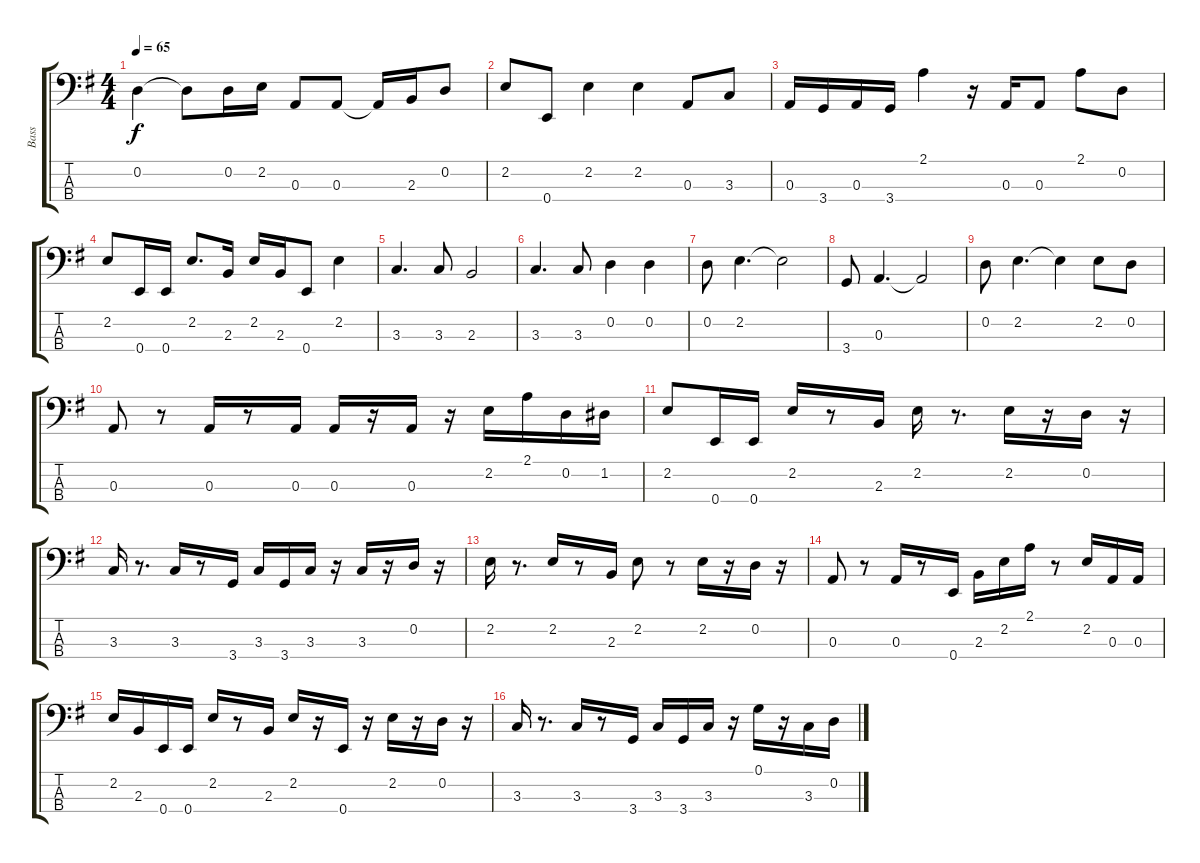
\track ("Bass" "Bass") {instrument electricbassfinger}
\staff {score tabs}
\tuning (G2 D2 A1 E1) {hide}
\ts (4 4)
\tempo 65
\clef f4
\ks g
0.2.4{dy f} 0.2{t}.8 0.2.16 2.2.16 0.3.8 0.3.8 0.3{t}.16 2.3.16 0.2.8 |
2.2.8 0.4.8 2.2.4 2.2.4 0.3.8 3.3.8 |
0.3.16 3.4.16 0.3.16 3.4.16 2.1.4 r.16 0.3.16 0.3.8 2.1.8 0.2.8 |
2.2.8 0.4.16 0.4.16 2.2.8{d} 2.3.16 2.2.16 2.3.16 0.4.8 2.2.4 |
3.3.4{d} 3.3.8 2.3.2 |
3.3.4{d} 3.3.8 0.2.4 0.2.4 |
0.2.8 2.2.4{d} 2.2{t}.2 |
3.4.8 0.3.4{d} 0.3{t}.2 |
0.2.8 2.2.4{d} 2.2{t}.4 2.2.8 0.2.8 |
0.3.8 r.8 0.3.16 r.8 0.3.16 0.3.16 r.16 0.3.16 r.16 2.2.16 2.1.16 0.2.16 1.2.16 |
2.2.8 0.4.16 0.4.16 2.2.16 r.8 2.3.16 2.2.16 r.8{d} 2.2.16 r.16 0.2.16 r.16 |
3.3.16 r.8{d} 3.3.16 r.8 3.4.16 3.3.16 3.4.16 3.3.16 r.16 3.3.16 r.16 0.2.16 r.16 |
2.2.16 r.8{d} 2.2.16 r.8 2.3.16 2.2.8 r.8 2.2.16 r.16 0.2.16 r.16 |
0.3.8 r.8 0.3.16 r.8 0.4.16 2.3.16 2.2.16 2.1.16 r.8 2.2.16 0.3.16 0.3.16 |
2.2.16 2.3.16 0.4.16 0.4.16 2.2.16 r.8 2.3.16 2.2.16 r.16 0.4.16 r.16 2.2.16 r.16 0.2.16 r.16 |
3.3.16 r.8{d} 3.3.16 r.8 3.4.16 3.3.16 3.4.16 3.3.16 r.16 0.1.16 r.16 3.3.16 0.2.16
